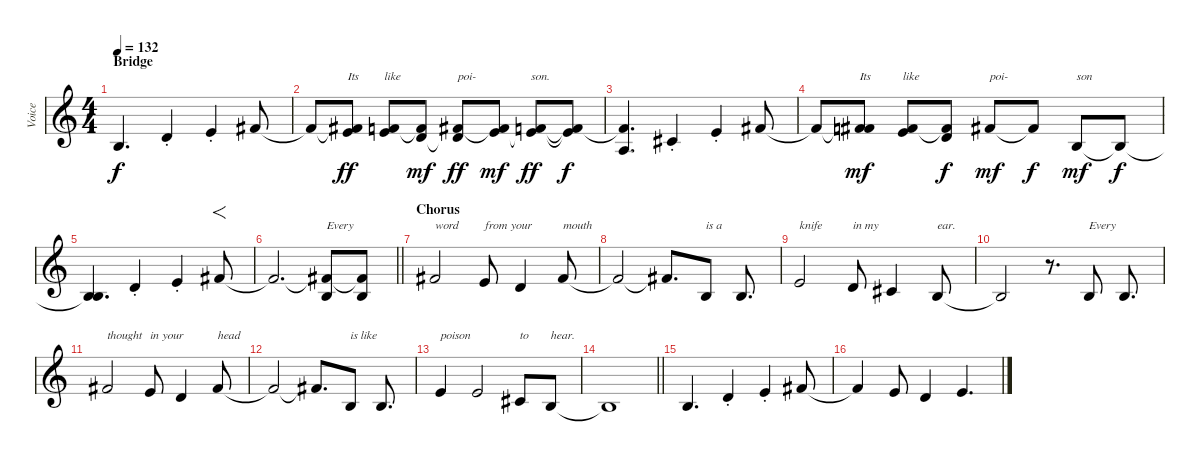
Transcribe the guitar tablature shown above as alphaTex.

\track ("Voice" "Voice") {instrument altosax}
\staff {score}
\tuning (E4 B3 G3 D3 A2 E2) {hide}
\ts (4 4)
\section ("" "Bridge")
\tempo 132
\clef g2
\ks c
0.2.4{d dy f} 3.2{st}.4 0.1{st}.4 2.1.8 |
2.1{t}.8 (2.1{t} 14.4).8{txt "Its" dy ff} (0.1 15.4).8{txt "like"} (3.2 15.4{t}).8{dy mf} (3.2{t} 16.4).8{txt "poi-" dy ff} (0.1 16.4{t}).8{dy mf} (0.1{t} 15.4).8{txt "son." dy ff} (0.1{t} 15.4{t}).8{dy f} |
(2.3 15.4{t}).4{d} 2.2{st}.4 0.1{st}.4 2.1.8 |
2.1{t}.8 (2.1{t} 15.4).8{txt "Its" dy mf} (0.1 15.4).8{txt "like"} (3.2 15.4{t}).8{dy f} 16.4.8{txt "poi-" dy mf} 16.4{t}.8{dy f} 9.4.8{txt "son" dy mf} 9.4{t}.8{dy f} |
(0.2 9.4{t}).4{d} 3.2{st}.4 0.1{st}.4 2.1.8{f} |
\barLineRight lightlight
2.1{t}.2{d} (2.1{t} 0.2).8{txt "Every"} (2.1{t} 0.2).8 |
\section ("" "Chorus")
2.1.2{txt "word"} 0.1.8{txt "from your"} 3.2.4 2.1.8{txt "mouth"} |
2.1{t}.2 2.1{t}.8{d} 0.2.8{txt "is a"} 0.2.8{d} |
0.1.2{txt "knife"} 3.2.8{txt "in my"} 2.2.4 0.2.8{txt "ear."} |
0.2{t}.2 r.8{d} 0.2.8{txt "Every"} 0.2.8{d} |
2.1.2{txt "thought"} 0.1.8{txt "in your"} 3.2.4 2.1.8{txt "head"} |
2.1{t}.2 2.1{t}.8{d} 0.2.8{txt "is like"} 0.2.8{d} |
0.1.4{txt "poison"} 0.1.2 2.2.8{txt "to"} 0.2.8{txt "hear."} |
\barLineRight lightlight
0.2{t}.1 |
0.2.4{d} 3.2{st}.4 0.1{st}.4 2.1.8 |
2.1{t}.4 0.1.8 3.2.4 0.1.4{d}
